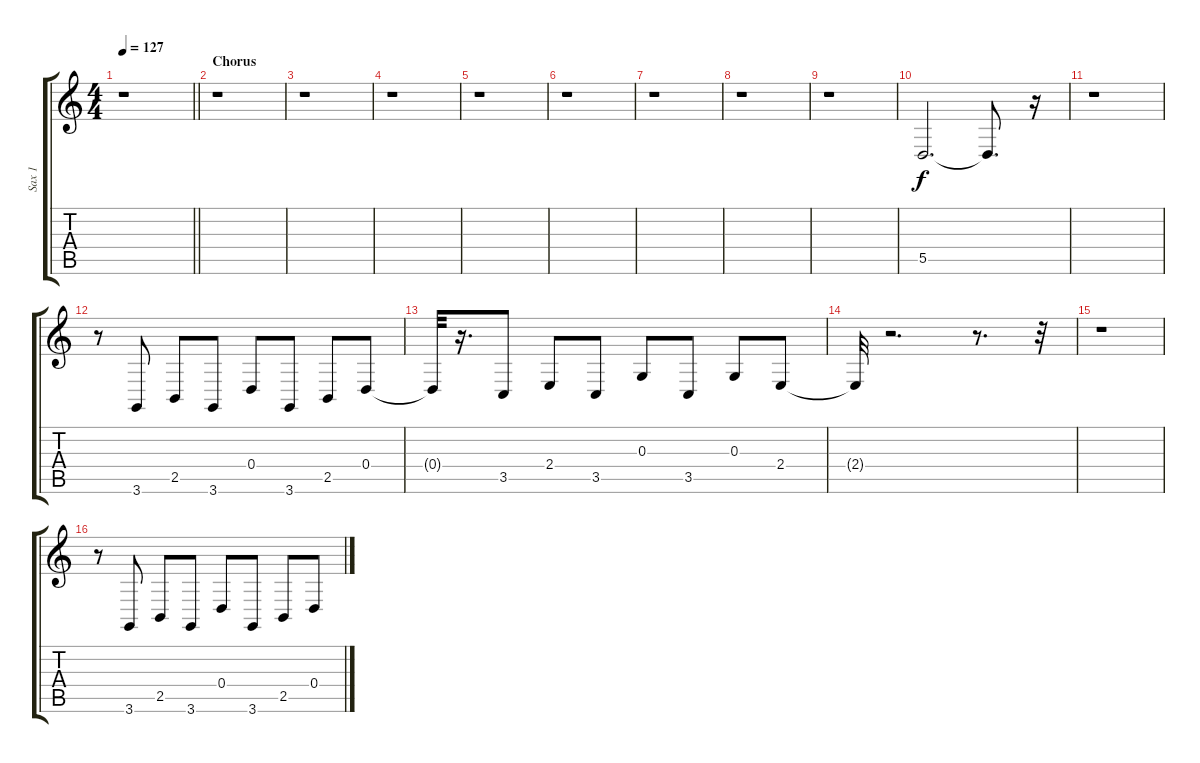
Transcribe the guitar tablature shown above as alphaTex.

\track ("Sax 1" "Sax 1") {instrument tenorsax}
\staff {score tabs}
\tuning (E4 B3 G3 D3 A2 E2) {hide}
\ts (4 4)
\tempo 127
\clef g2
\barLineRight lightlight
\ks c
r.1{dy f} |
\section ("" "Chorus")
r.1 |
r.1 |
r.1 |
r.1 |
r.1 |
r.1 |
r.1 |
r.1 |
5.5.2{d} 5.5{t}.8{d} r.16 |
r.1 |
r.8 3.6.8 2.5.8 3.6.8 0.4.8 3.6.8 2.5.8 0.4.8 |
0.4{t}.32 r.16{d} 3.5.8 2.4.8 3.5.8 0.3.8 3.5.8 0.3.8 2.4.8 |
2.4{t}.32 r.2{d} r.8{d} r.32 |
r.1 |
r.8 3.6.8 2.5.8 3.6.8 0.4.8 3.6.8 2.5.8 0.4.8
